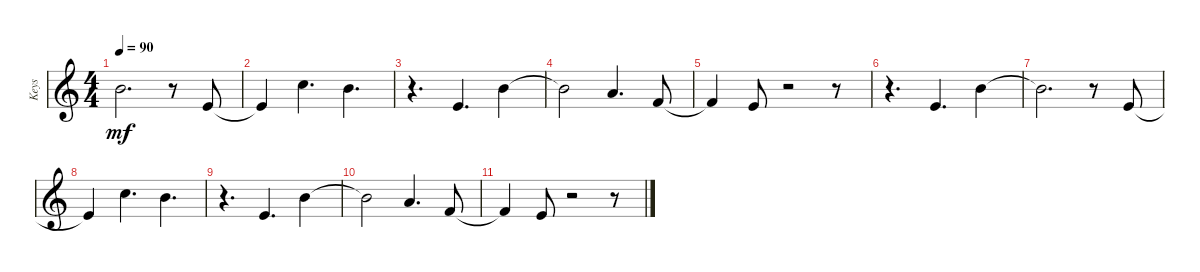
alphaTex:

\track ("Keys" "Keys") {instrument vibraphone}
\staff {score}
\tuning (E4 B3 G3 D3 A2 E2 B1) {hide}
\ts (4 4)
\tempo 90
\clef g2
\ks c
7.1{t}.2{d dy mf} r.8 0.1.8 |
0.1{t}.4 8.1.4{d} 7.1.4{d} |
r.4{d} 0.1.4{d} 7.1.4 |
7.1{t}.2 5.1.4{d} 1.1.8 |
1.1{t}.4 0.1.8 r.2 r.8 |
r.4{d} 0.1.4{d} 7.1.4 |
7.1{t}.2{d} r.8 0.1.8 |
0.1{t}.4 8.1.4{d} 7.1.4{d} |
r.4{d} 0.1.4{d} 7.1.4 |
7.1{t}.2 5.1.4{d} 1.1.8 |
1.1{t}.4 0.1.8 r.2 r.8
